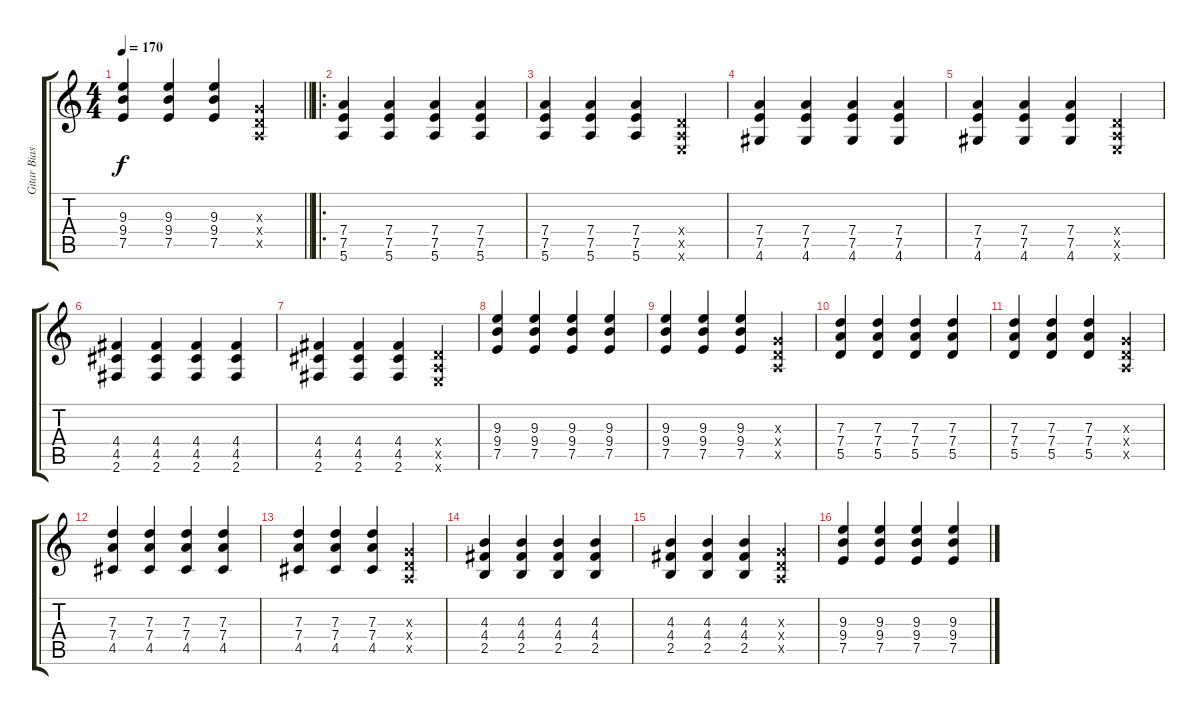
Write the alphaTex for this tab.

\track ("Gitar Biasa2 Ja Ba" "Gitar Bias") {instrument overdrivenguitar}
\staff {score tabs}
\tuning (E4 B3 G3 D3 A2 E2) {hide}
\ts (4 4)
\tempo 170
\clef g2
\barLineRight lightlight
\ks c
(9.3 9.4 7.5).4{dy f} (9.3 9.4 7.5).4 (9.3 9.4 7.5).4 (0.3{x} 0.4{x} 0.5{x}).4 |
\ro
(7.4 7.5 5.6).4 (7.4 7.5 5.6).4 (7.4 7.5 5.6).4 (7.4 7.5 5.6).4 |
(7.4 7.5 5.6).4 (7.4 7.5 5.6).4 (7.4 7.5 5.6).4 (0.4{x} 0.5{x} 0.6{x}).4 |
(7.4 7.5 4.6).4 (7.4 7.5 4.6).4 (7.4 7.5 4.6).4 (7.4 7.5 4.6).4 |
(7.4 7.5 4.6).4 (7.4 7.5 4.6).4 (7.4 7.5 4.6).4 (0.4{x} 0.5{x} 0.6{x}).4 |
(4.4 4.5 2.6).4 (4.4 4.5 2.6).4 (4.4 4.5 2.6).4 (4.4 4.5 2.6).4 |
(4.4 4.5 2.6).4 (4.4 4.5 2.6).4 (4.4 4.5 2.6).4 (0.4{x} 0.5{x} 0.6{x}).4 |
(9.3 9.4 7.5).4 (9.3 9.4 7.5).4 (9.3 9.4 7.5).4 (9.3 9.4 7.5).4 |
(9.3 9.4 7.5).4 (9.3 9.4 7.5).4 (9.3 9.4 7.5).4 (0.3{x} 0.4{x} 0.5{x}).4 |
(7.3 7.4 5.5).4 (7.3 7.4 5.5).4 (7.3 7.4 5.5).4 (7.3 7.4 5.5).4 |
(7.3 7.4 5.5).4 (7.3 7.4 5.5).4 (7.3 7.4 5.5).4 (0.3{x} 0.4{x} 0.5{x}).4 |
(7.3 7.4 4.5).4 (7.3 7.4 4.5).4 (7.3 7.4 4.5).4 (7.3 7.4 4.5).4 |
(7.3 7.4 4.5).4 (7.3 7.4 4.5).4 (7.3 7.4 4.5).4 (0.3{x} 0.4{x} 0.5{x}).4 |
(4.3 4.4 2.5).4 (4.3 4.4 2.5).4 (4.3 4.4 2.5).4 (4.3 4.4 2.5).4 |
(4.3 4.4 2.5).4 (4.3 4.4 2.5).4 (4.3 4.4 2.5).4 (0.3{x} 0.4{x} 0.5{x}).4 |
(9.3 9.4 7.5).4 (9.3 9.4 7.5).4 (9.3 9.4 7.5).4 (9.3 9.4 7.5).4
